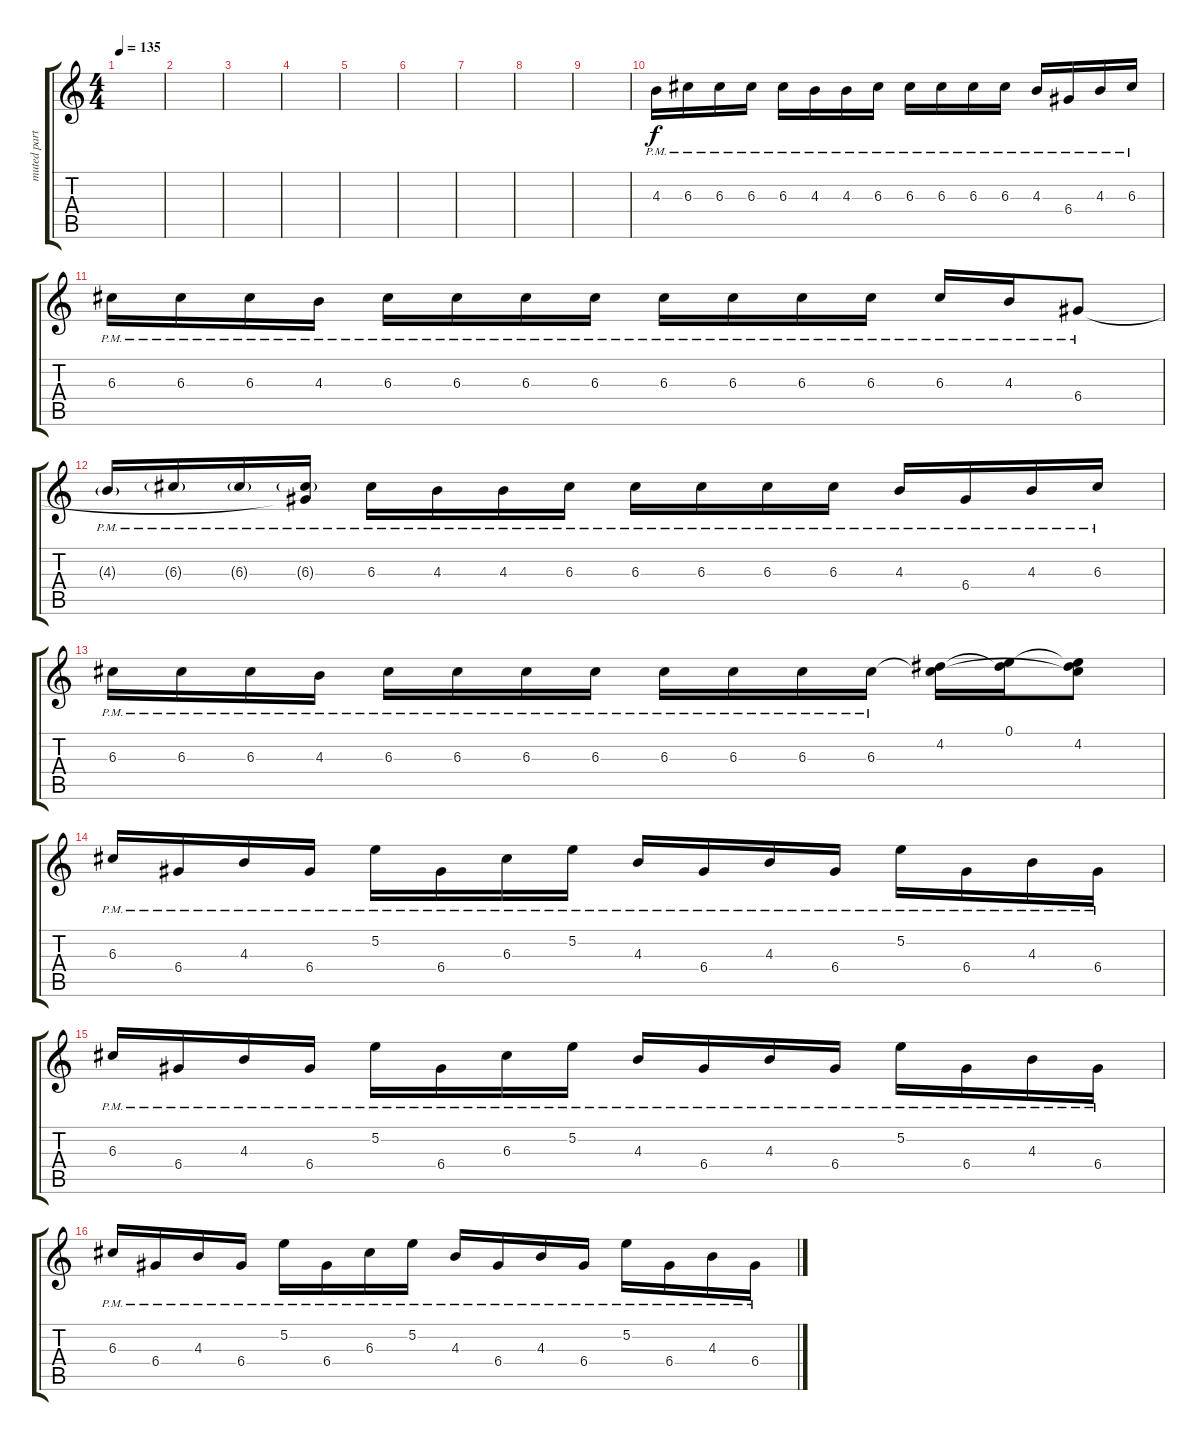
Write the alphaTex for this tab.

\track ("muted parts" "muted part") {instrument electricguitarmuted}
\staff {score tabs}
\tuning (E4 B3 G3 D3 A2 E2) {hide}
\ts (4 4)
\tempo 135
\clef g2
\ks c
|
|
|
|
|
|
|
|
|
4.3{pm}.16 6.3{pm}.16 6.3{pm}.16 6.3{pm}.16 6.3{pm}.16 4.3{pm}.16 4.3{pm}.16 6.3{pm}.16 6.3{pm}.16 6.3{pm}.16 6.3{pm}.16 6.3{pm}.16 4.3{pm}.16 6.4{pm}.16 4.3{pm}.16 6.3{pm}.16 |
6.3{pm}.16 6.3{pm}.16 6.3{pm}.16 4.3{pm}.16 6.3{pm}.16 6.3{pm}.16 6.3{pm}.16 6.3{pm}.16 6.3{pm}.16 6.3{pm}.16 6.3{pm}.16 6.3{pm}.16 6.3{pm}.16 4.3{pm}.16 6.4{pm}.8 |
4.3{g pm}.16 6.3{g pm}.16 6.3{g pm}.16 (6.3{g pm} 6.4{t}).16 6.3{pm}.16 4.3{pm}.16 4.3{pm}.16 6.3{pm}.16 6.3{pm}.16 6.3{pm}.16 6.3{pm}.16 6.3{pm}.16 4.3{pm}.16 6.4{pm}.16 4.3{pm}.16 6.3{pm}.16 |
6.3{pm}.16 6.3{pm}.16 6.3{pm}.16 4.3{pm}.16 6.3{pm}.16 6.3{pm}.16 6.3{pm}.16 6.3{pm}.16 6.3{pm}.16 6.3{pm}.16 6.3{pm}.16 6.3{pm}.16 (4.2 6.3{t}).16 (0.1 4.2{t}).16 (0.1{t} 4.2 6.3{t}).8 |
6.3{pm}.16 6.4{pm}.16 4.3{pm}.16 6.4{pm}.16 5.2{pm}.16 6.4{pm}.16 6.3{pm}.16 5.2{pm}.16 4.3{pm}.16 6.4{pm}.16 4.3{pm}.16 6.4{pm}.16 5.2{pm}.16 6.4{pm}.16 4.3{pm}.16 6.4{pm}.16 |
6.3{pm}.16 6.4{pm}.16 4.3{pm}.16 6.4{pm}.16 5.2{pm}.16 6.4{pm}.16 6.3{pm}.16 5.2{pm}.16 4.3{pm}.16 6.4{pm}.16 4.3{pm}.16 6.4{pm}.16 5.2{pm}.16 6.4{pm}.16 4.3{pm}.16 6.4{pm}.16 |
6.3{pm}.16 6.4{pm}.16 4.3{pm}.16 6.4{pm}.16 5.2{pm}.16 6.4{pm}.16 6.3{pm}.16 5.2{pm}.16 4.3{pm}.16 6.4{pm}.16 4.3{pm}.16 6.4{pm}.16 5.2{pm}.16 6.4{pm}.16 4.3{pm}.16 6.4{pm}.16
